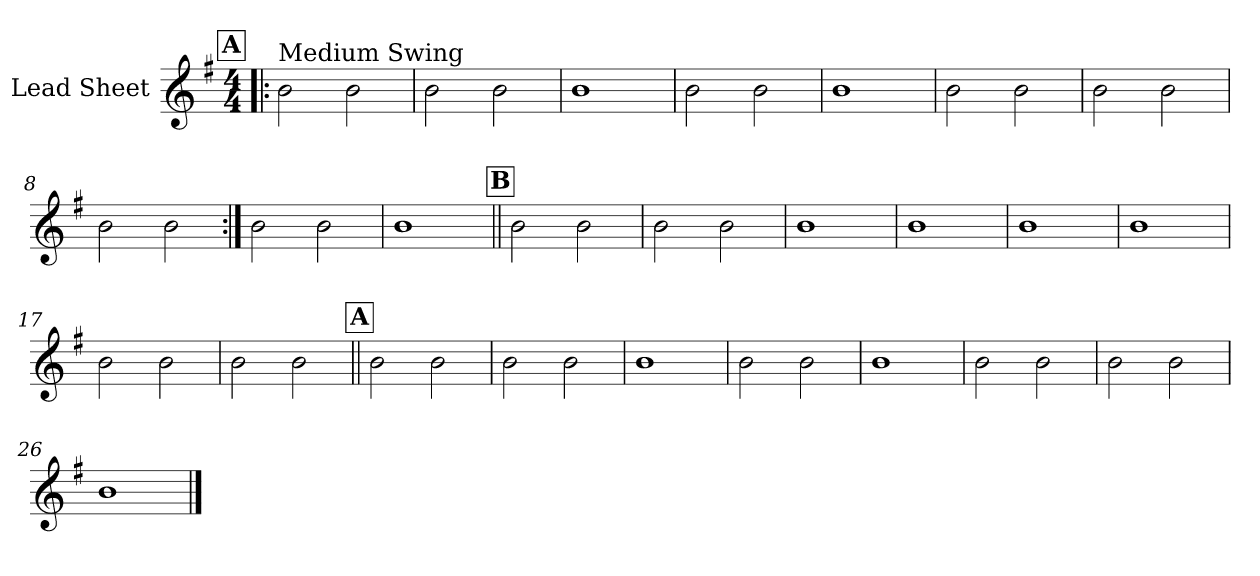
**kern
*part1
*staff1
*I"Lead Sheet
*clefG2
*k[f#]
*G:
*M4/4
!!LO:REH:place=s1:a:fs=14:t=A
=1!|:
!LO:TX:a:t=Medium Swing
2b\
2b\
=2
2b\
2b\
=3
1b
=4
2b\
2b\
!!LO:LB:g=z
=5
1b
=6
2b\
2b\
=7
2b\
2b\
=8
2b\
2b\
!!LO:LB:g=z
=9:|!
2b\
2b\
=10
1b
!!LO:LB:g=z
!!LO:REH:place=s1:a:fs=14:t=B
=11||
2b\
2b\
=12
2b\
2b\
=13
1b
=14
1b
!!LO:LB:g=z
=15
1b
=16
1b
=17
2b\
2b\
=18
2b\
2b\
!!LO:LB:g=z
!!LO:REH:place=s1:a:fs=14:t=A
=19||
2b\
2b\
=20
2b\
2b\
=21
1b
=22
2b\
2b\
!!LO:LB:g=z
=23
1b
=24
2b\
2b\
=25
2b\
2b\
=26
1b
==
*-
